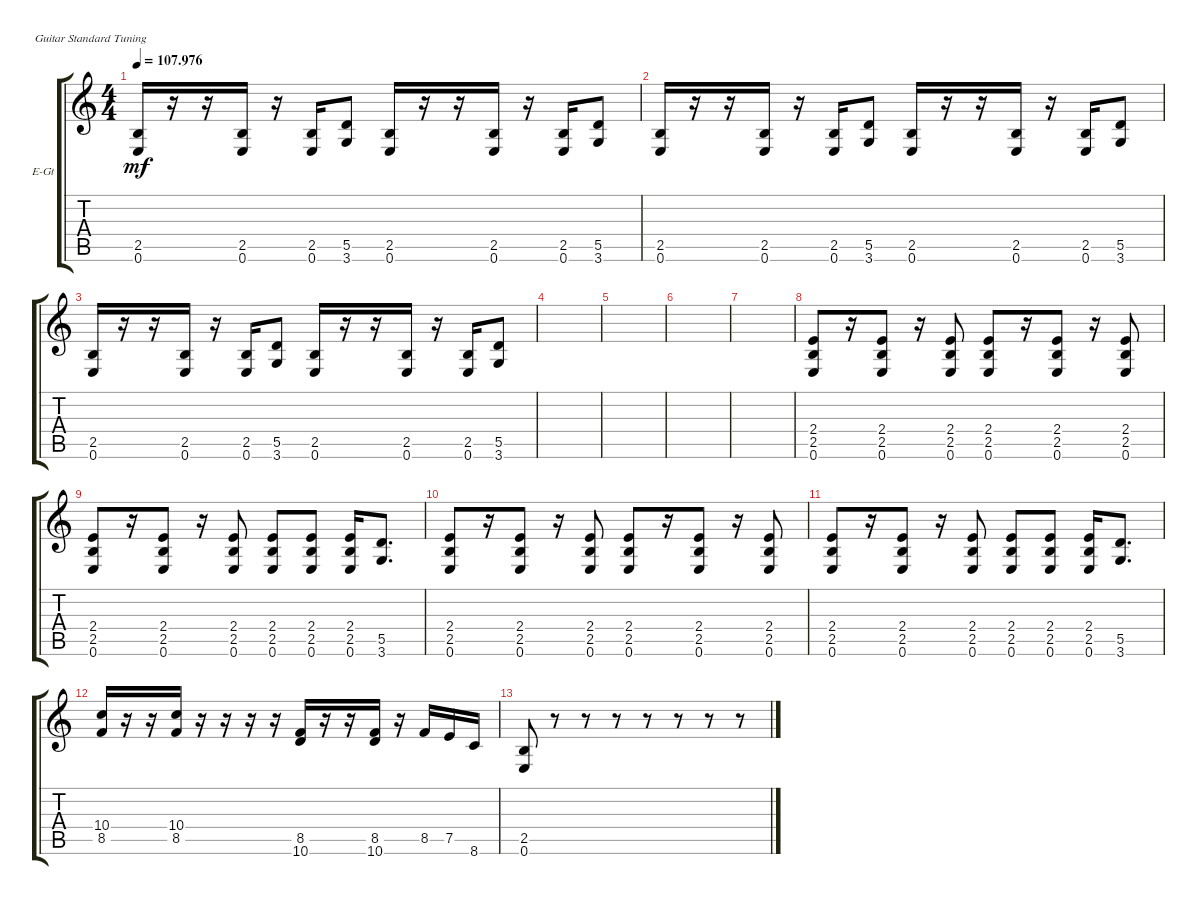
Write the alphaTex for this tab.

\defaultSystemsLayout 4
\bracketExtendMode groupsimilarinstruments
\firstSystemTrackNameOrientation horizontal
\otherSystemsTrackNameOrientation horizontal
\track ("Electric Guitar" "E-Gt") {instrument overdrivenguitar}
\staff {score tabs}
\tuning (E4 B3 G3 D3 A2 E2)
\ts (4 4)
\tempo
107.976
\accidentals auto
\clef g2
\ottava regular
\simile none
\ks c
(0.6 2.5).16{dy mf} r.16 r.16 (0.6 2.5).16 r.16 (0.6 2.5).16 (3.6 5.5).8 (0.6 2.5).16 r.16 r.16 (0.6 2.5).16 r.16 (0.6 2.5).16 (3.6 5.5).8 |
(0.6 2.5).16 r.16 r.16 (0.6 2.5).16 r.16 (0.6 2.5).16 (3.6 5.5).8 (0.6 2.5).16 r.16 r.16 (0.6 2.5).16 r.16 (0.6 2.5).16 (3.6 5.5).8 |
(0.6 2.5).16 r.16 r.16 (0.6 2.5).16 r.16 (0.6 2.5).16 (3.6 5.5).8 (0.6 2.5).16 r.16 r.16 (0.6 2.5).16 r.16 (0.6 2.5).16 (3.6 5.5).8 |
|
|
|
|
(0.6 2.5 2.4).8 r.16 (0.6 2.5 2.4).8 r.16 (0.6 2.5 2.4).8 (0.6 2.5 2.4).8 r.16 (0.6 2.5 2.4).8 r.16 (0.6 2.5 2.4).8 |
(0.6 2.5 2.4).8 r.16 (0.6 2.5 2.4).8 r.16 (0.6 2.5 2.4).8 (0.6 2.5 2.4).8 (0.6 2.5 2.4).8 (0.6 2.5 2.4).16 (3.6 5.5).8{d} |
(0.6 2.5 2.4).8 r.16 (0.6 2.5 2.4).8 r.16 (0.6 2.5 2.4).8 (0.6 2.5 2.4).8 r.16 (0.6 2.5 2.4).8 r.16 (0.6 2.5 2.4).8 |
(0.6 2.5 2.4).8 r.16 (0.6 2.5 2.4).8 r.16 (0.6 2.5 2.4).8 (0.6 2.5 2.4).8 (0.6 2.5 2.4).8 (0.6 2.5 2.4).16 (3.6 5.5).8{d} |
(8.5 10.4).16 r.16 r.16 (8.5 10.4).16 r.16 r.16 r.16 r.16 (8.5 10.6).16 r.16 r.16 (10.6 8.5).16 r.16 8.5.16 7.5.16 8.6.16 |
(0.6 2.5).8 r.8 r.8 r.8 r.8 r.8 r.8 r.8
